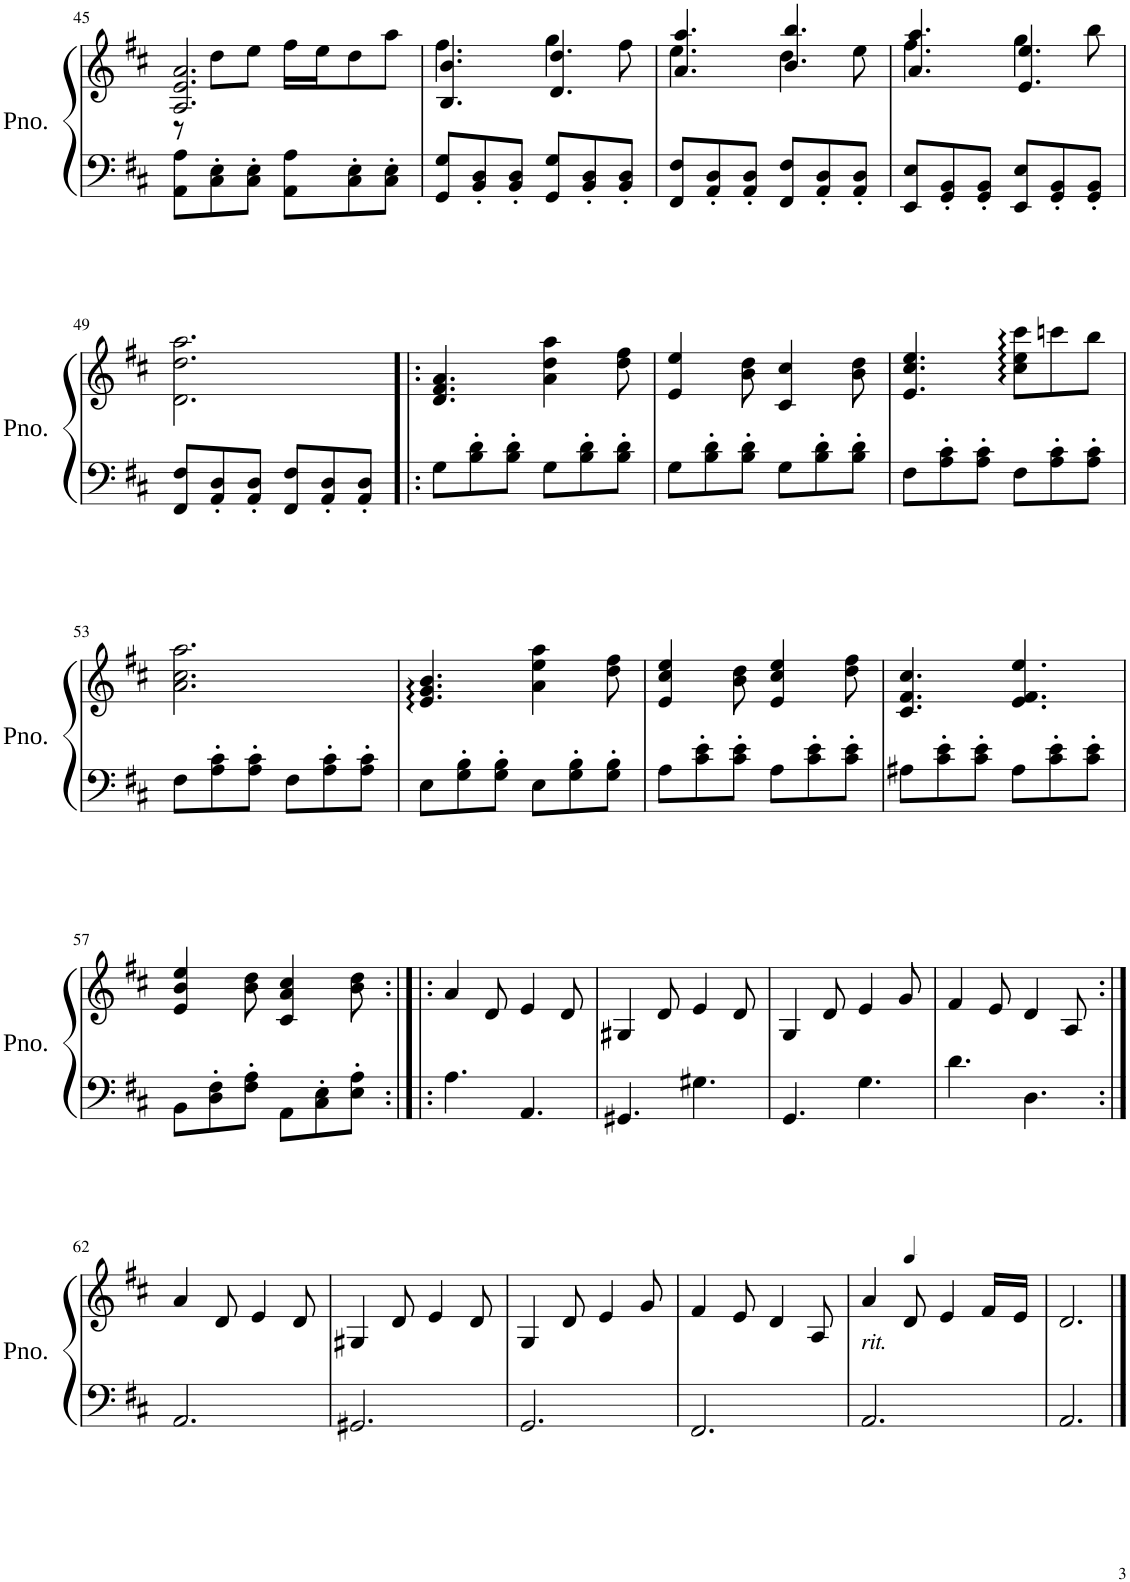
**kern	**kern
*part1	*part1
*staff2	*staff1
*I"Piano	*
*I'Pno.	*
!!LO:PB:g=z
*clefF4	*clefG2
*k[f#c#]	*k[f#c#]
*M6/8	*M6/8
=45	=45
*	*^
8AA\ 8A\L	2.A/ 2.e/ 2.a/	8r
8C#\' 8E\'	.	8dd\L
8C#\' 8E\'J	.	8ee\J
8AA\ 8A\L	.	16ff#\LL
.	.	16ee\J
8C#\' 8E\'	.	8dd\
8C#\' 8E\'J	.	8aa\J
=46	=46	=46
8GG/ 8G/L	4.B/ 4.b/	4.ff#\
8BB/' 8D/'	.	.
8BB/' 8D/'J	.	.
8GG/ 8G/L	4.d/ 4.dd/	4gg\
8BB/' 8D/'	.	.
8BB/' 8D/'J	.	8ff#\
=47	=47	=47
8FF#/ 8F#/L	4.a/ 4.aa/	4.ee\
8AA/' 8D/'	.	.
8AA/' 8D/'J	.	.
8FF#/ 8F#/L	4.b/ 4.bb/	4dd\
8AA/' 8D/'	.	.
8AA/' 8D/'J	.	8ee\
=48	=48	=48
8EE/ 8E/L	4.a/ 4.aa/	4.ff#\
8GG/' 8BB/'	.	.
8GG/' 8BB/'J	.	.
8EE/ 8E/L	4.e/ 4.ee/	4gg\
8GG/' 8BB/'	.	.
8GG/' 8BB/'J	.	8bb\
*	*v	*v
!!LO:LB:g=z
=49	=49
8FF#/ 8F#/L	2.d\ 2.dd\ 2.aa\
8AA/' 8D/'	.
8AA/' 8D/'J	.
8FF#/ 8F#/L	.
8AA/' 8D/'	.
8AA/' 8D/'J	.
=50!|:	=50!|:
8G\L	4.d/ 4.f#/ 4.a/
8B\' 8d\'	.
8B\' 8d\'J	.
8G\L	4a\ 4dd\ 4aa\
8B\' 8d\'	.
8B\' 8d\'J	8dd\ 8ff#\
=51	=51
8G\L	4e/ 4ee/
8B\' 8d\'	.
8B\' 8d\'J	8b\ 8dd\
8G\L	4c#/ 4cc#/
8B\' 8d\'	.
8B\' 8d\'J	8b\ 8dd\
=52	=52
8F#\L	4.e/ 4.cc#/ 4.ee/
8A\' 8c#\'	.
8A\' 8c#\'J	.
8F#\L	8cc#\:: 8ee\:: 8ccc#\::L
8A\' 8c#\'	8cccn\
8A\' 8c#\'J	8bb\J
!!LO:LB:g=z
=53	=53
8F#\L	2.a\ 2.cc#\ 2.aa\
8A\' 8c#\'	.
8A\' 8c#\'J	.
8F#\L	.
8A\' 8c#\'	.
8A\' 8c#\'J	.
=54	=54
8E\L	4.e/:: 4.g/:: 4.b/::
8G\' 8B\'	.
8G\' 8B\'J	.
8E\L	4a\ 4ee\ 4aa\
8G\' 8B\'	.
8G\' 8B\'J	8dd\ 8ff#\
=55	=55
8A\L	4e/ 4cc#/ 4ee/
8c#\' 8e\'	.
8c#\' 8e\'J	8b\ 8dd\
8A\L	4e/ 4cc#/ 4ee/
8c#\' 8e\'	.
8c#\' 8e\'J	8dd\ 8ff#\
=56	=56
8A#X\L	4.c#/ 4.f#/ 4.cc#/
8c#\' 8e\'	.
8c#\' 8e\'J	.
8A#\L	4.e/ 4.f#/ 4.ee/
8c#\' 8e\'	.
8c#\' 8e\'J	.
!!LO:LB:g=z
=57	=57
8BB\L	4e/ 4b/ 4ee/
8D\' 8F#\'	.
8F#\' 8A\'J	8b\ 8dd\
8AA\L	4c#/ 4a/ 4cc#/
8C#\' 8E\'	.
8E\' 8A\'J	8b\ 8dd\
=58:|!|:	=58:|!|:
4.A\	4a/
.	8d/
4.AA/	4e/
.	8d/
=59	=59
4.GG#X/	4G#X/
.	8d/
4.G#X\	4e/
.	8d/
=60	=60
4.GG/	4G/
.	8d/
4.G\	4e/
.	8g/
=61	=61
4.d\	4f#/
.	8e/
4.D\	4d/
.	8A/
!!LO:LB:g=z
=62:|!	=62:|!
2.AA/	4a/
.	8d/
.	4e/
.	8d/
=63	=63
2.GG#X/	4G#X/
.	8d/
.	4e/
.	8d/
=64	=64
2.GG/	4G/
.	8d/
.	4e/
.	8g/
=65	=65
2.FF#/	4f#/
.	8e/
.	4d/
.	8A/
=66	=66
!	!LO:TX:b:i:t=rit.
2.AA/	4a/
*	*MM80
.	8d/
.	4e/
.	16f#/LL
.	16e/JJ
=67	=67
2.AA/	2.d/
==	==
*-	*-
